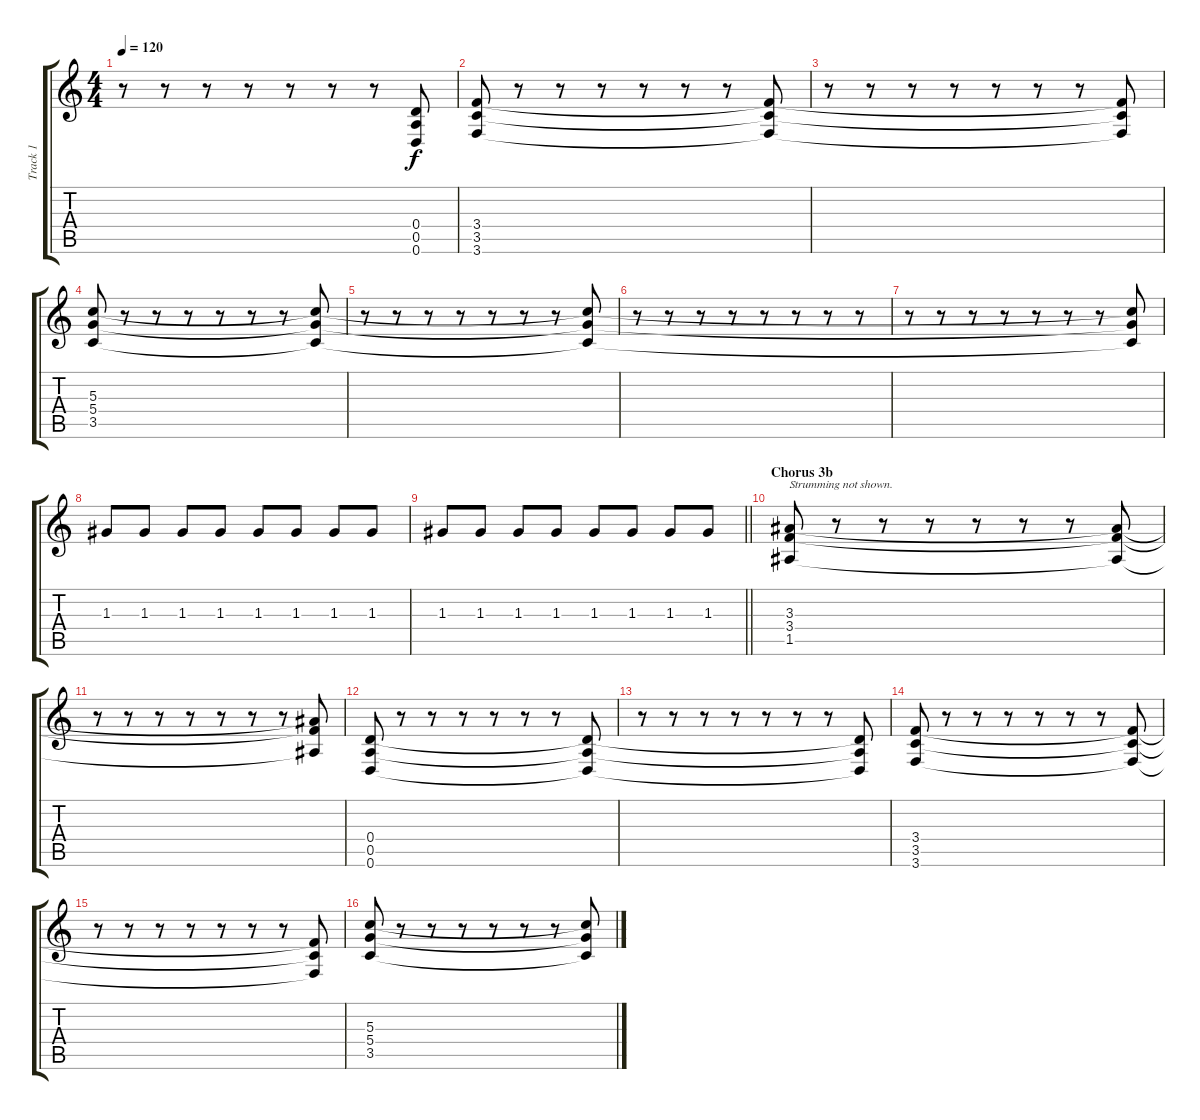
\track ("Track 1" "Track 1") {instrument distortionguitar}
\staff {score tabs}
\tuning (E4 B3 G3 D3 A2 D2) {hide}
\ts (4 4)
\tempo 120
\clef g2
\ks c
r.8{dy f} r.8 r.8 r.8 r.8 r.8 r.8 (0.4{t} 0.5{t} 0.6{t}).8 |
(3.4 3.5 3.6).8 r.8 r.8 r.8 r.8 r.8 r.8 (3.4{t} 3.5{t} 3.6{t}).8 |
r.8 r.8 r.8 r.8 r.8 r.8 r.8 (3.4{t} 3.5{t} 3.6{t}).8 |
(5.3 5.4 3.5).8 r.8 r.8 r.8 r.8 r.8 r.8 (5.3{t} 5.4{t} 3.5{t}).8 |
r.8 r.8 r.8 r.8 r.8 r.8 r.8 (5.3{t} 5.4{t} 3.5{t}).8 |
r.8 r.8 r.8 r.8 r.8 r.8 r.8 r.8 |
r.8 r.8 r.8 r.8 r.8 r.8 r.8 (5.3{t} 5.4{t} 3.5{t}).8 |
1.3.8 1.3.8 1.3.8 1.3.8 1.3.8 1.3.8 1.3.8 1.3.8 |
\barLineRight lightlight
1.3.8 1.3.8 1.3.8 1.3.8 1.3.8 1.3.8 1.3.8 1.3.8 |
\section ("" "Chorus 3b")
(3.3 3.4 1.5).8{txt "Strumming not shown."} r.8 r.8 r.8 r.8 r.8 r.8 (3.3{t} 3.4{t} 1.5{t}).8 |
r.8 r.8 r.8 r.8 r.8 r.8 r.8 (3.3{t} 3.4{t} 1.5{t}).8 |
(0.4 0.5 0.6).8 r.8 r.8 r.8 r.8 r.8 r.8 (0.4{t} 0.5{t} 0.6{t}).8 |
r.8 r.8 r.8 r.8 r.8 r.8 r.8 (0.4{t} 0.5{t} 0.6{t}).8 |
(3.4 3.5 3.6).8 r.8 r.8 r.8 r.8 r.8 r.8 (3.4{t} 3.5{t} 3.6{t}).8 |
r.8 r.8 r.8 r.8 r.8 r.8 r.8 (3.4{t} 3.5{t} 3.6{t}).8 |
(5.3 5.4 3.5).8 r.8 r.8 r.8 r.8 r.8 r.8 (5.3{t} 5.4{t} 3.5{t}).8
